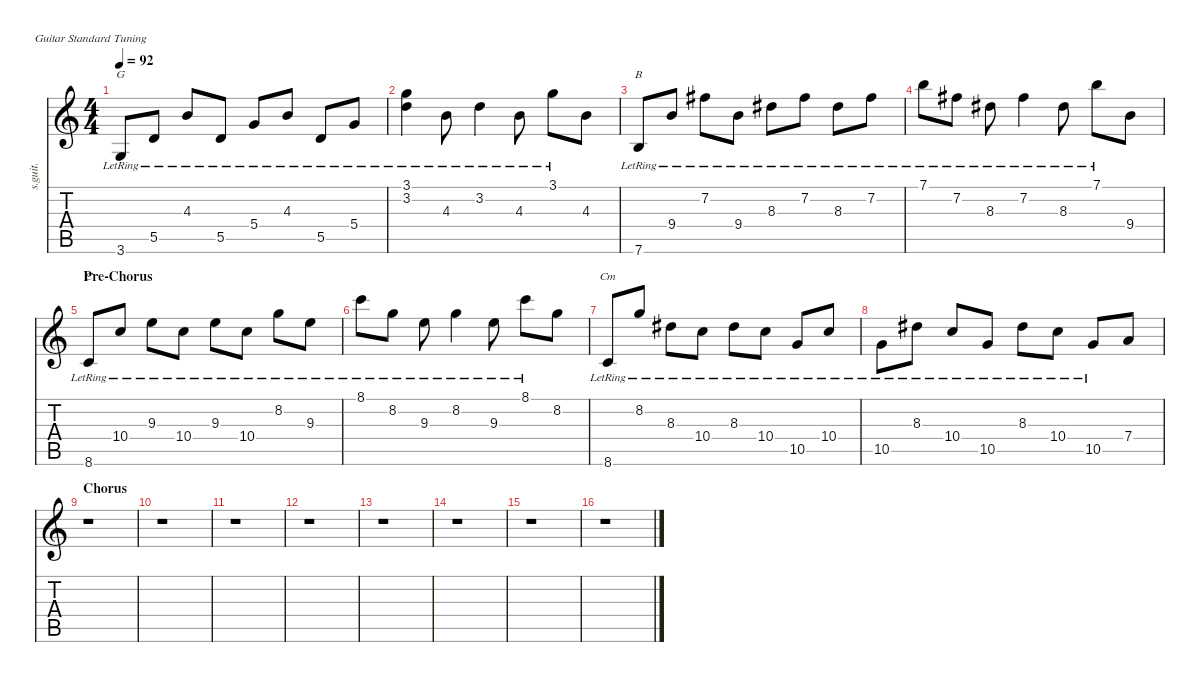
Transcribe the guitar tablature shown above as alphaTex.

\defaultSystemsLayout 4
\hideDynamics
\bracketExtendMode nobrackets
\track (" Ed O'Brien | Fender Stratocaster | Clean Guitar" "s.guit.") {instrument electricguitarclean}
\staff {score tabs}
\tuning (E4 B3 G3 D3 A2 E2)
\chord ("G" 3 1 2 2 0 x) {showdiagram false}
\chord ("B" 3 1 2 2 0 x) {showdiagram false}
\chord ("C" 3 1 2 2 0 x) {showdiagram false}
\chord ("Cm" 3 1 2 2 0 x) {showdiagram false}
\ts (4 4)
\tempo 92
\clef g2
\ks c
3.6{lr}.8{ch "G" dy mp} 5.5{lr}.8 4.3{lr}.8 5.5{lr}.8 5.4{lr}.8 4.3{lr}.8 5.5{lr}.8 5.4{lr}.8 |
(3.1{lr} 3.2{lr}).4 4.3{lr}.8 3.2{lr}.4 4.3{lr}.8 3.1{lr}.8 4.3.8 |
7.6{lr}.8{ch "B"} 9.4{lr}.8 7.2{lr acc #}.8 9.4{lr}.8 8.3{lr acc #}.8 7.2{lr acc #}.8 8.3{lr acc #}.8 7.2{lr acc #}.8 |
7.1{lr}.8 7.2{lr acc #}.8 8.3{lr acc #}.8 7.2{lr acc #}.4 8.3{lr acc #}.8 7.1{lr}.8 9.4.8 |
\section ("" "Pre-Chorus")
8.6{lr}.8{ch "C"} 10.4{lr}.8 9.3{lr}.8 10.4{lr}.8 9.3{lr}.8 10.4{lr}.8 8.2{lr}.8 9.3{lr}.8 |
8.1{lr}.8 8.2{lr}.8 9.3{lr}.8 8.2{lr}.4 9.3{lr}.8 8.1{lr}.8 8.2.8 |
8.6{lr}.8{ch "Cm"} 8.2{lr}.8 8.3{lr acc #}.8 10.4{lr}.8 8.3{lr acc #}.8 10.4{lr}.8 10.5{lr}.8 10.4{lr}.8 |
10.5{lr}.8 8.3{lr acc #}.8 10.4{lr}.8 10.5{lr}.8 8.3{lr acc #}.8 10.4{lr}.8 10.5{lr}.8 7.4.8 |
\section ("" "Chorus")
r.1 |
r.1 |
r.1 |
r.1 |
r.1 |
r.1 |
r.1 |
r.1
